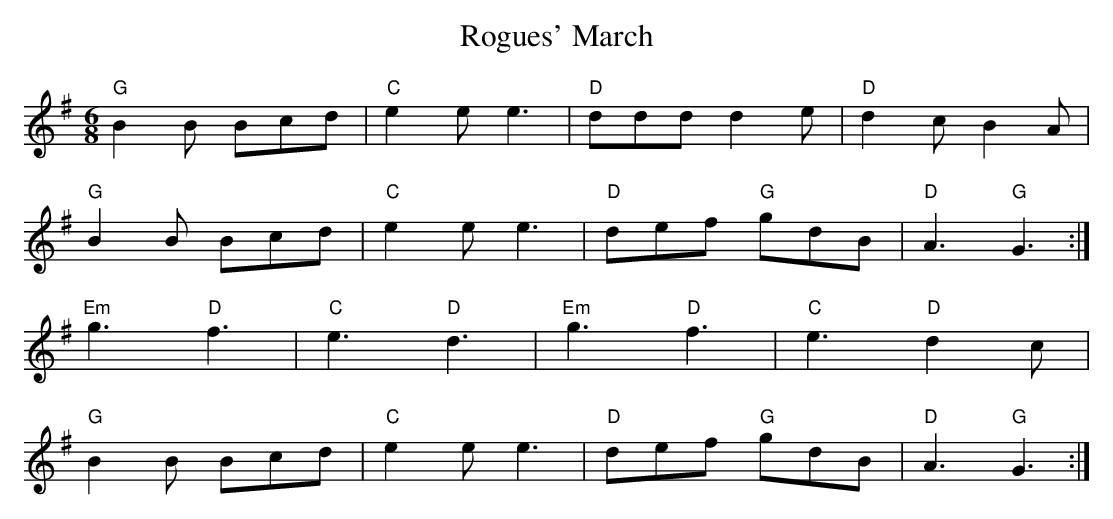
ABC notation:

X:1
T: Rogues' March
M: 6/8
L: 1/4
K: Gmaj
"G" B B/ B/c/d/ | "C" e e<e | "D" d/d/d/ d e/ | "D" d c/ B A/ |
"G" B B/ B/c/d/ | "C" e e<e | "D" d/e/f/ "G" g/d/B/ | "D" A3/2 "G" G3/2 :|
"Em" g3/2 "D" f3/2 | "C" e3/2 "D" d3/2 |\
"Em" g3/2 "D" f3/2 | "C" e3/2 "D" d c/ |
"G" B B/ B/c/d/ | "C" e e<e | "D" d/e/f/ "G" g/d/B/ | "D" A3/2 "G" G3/2 :|
